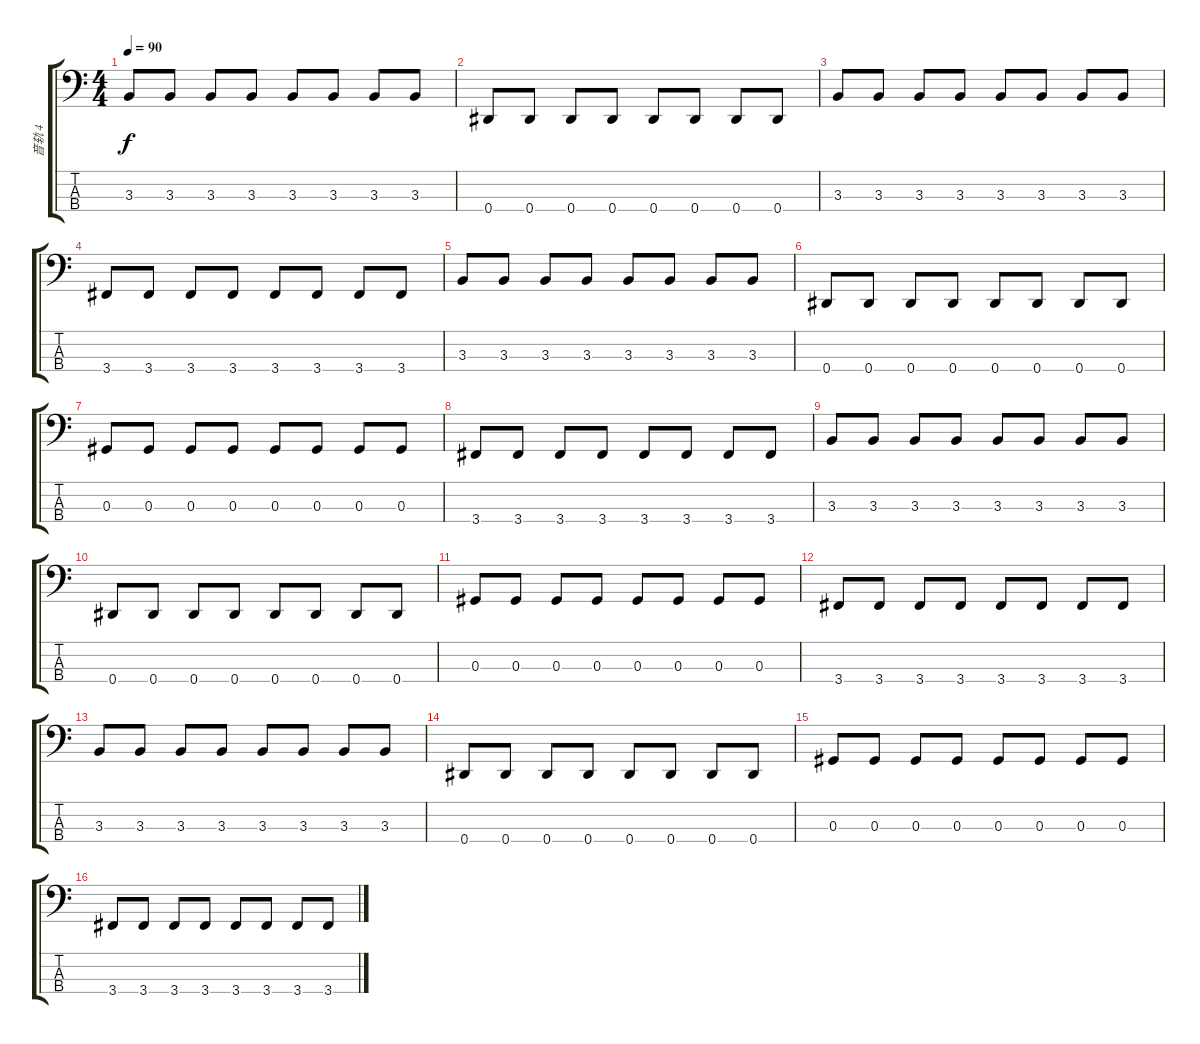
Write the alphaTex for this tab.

\track ("音轨 4" "音轨 4") {instrument electricbassfinger}
\staff {score tabs}
\tuning (Gb2 Db2 Ab1 Eb1) {hide}
\ts (4 4)
\tempo 90
\clef f4
\ks c
3.3.8{dy f} 3.3.8 3.3.8{txt ""} 3.3.8 3.3.8 3.3.8 3.3.8 3.3.8 |
0.4.8 0.4.8 0.4.8 0.4.8 0.4.8 0.4.8 0.4.8 0.4.8 |
3.3.8 3.3.8 3.3.8 3.3.8 3.3.8 3.3.8 3.3.8 3.3.8 |
3.4.8 3.4.8 3.4.8 3.4.8 3.4.8 3.4.8 3.4.8 3.4.8 |
3.3.8 3.3.8 3.3.8 3.3.8 3.3.8 3.3.8 3.3.8 3.3.8 |
0.4.8 0.4.8 0.4.8 0.4.8 0.4.8 0.4.8 0.4.8 0.4.8 |
0.3.8 0.3.8 0.3.8 0.3.8 0.3.8 0.3.8 0.3.8 0.3.8 |
3.4.8 3.4.8 3.4.8 3.4.8 3.4.8 3.4.8 3.4.8 3.4.8 |
3.3.8 3.3.8 3.3.8 3.3.8 3.3.8 3.3.8 3.3.8 3.3.8 |
0.4.8 0.4.8 0.4.8 0.4.8 0.4.8 0.4.8 0.4.8 0.4.8 |
0.3.8 0.3.8 0.3.8 0.3.8 0.3.8 0.3.8 0.3.8 0.3.8 |
3.4.8 3.4.8 3.4.8 3.4.8 3.4.8 3.4.8 3.4.8 3.4.8 |
3.3.8 3.3.8 3.3.8 3.3.8 3.3.8 3.3.8 3.3.8 3.3.8 |
0.4.8 0.4.8 0.4.8 0.4.8 0.4.8 0.4.8 0.4.8 0.4.8 |
0.3.8 0.3.8 0.3.8 0.3.8 0.3.8 0.3.8 0.3.8 0.3.8 |
3.4.8 3.4.8 3.4.8 3.4.8 3.4.8 3.4.8 3.4.8 3.4.8
